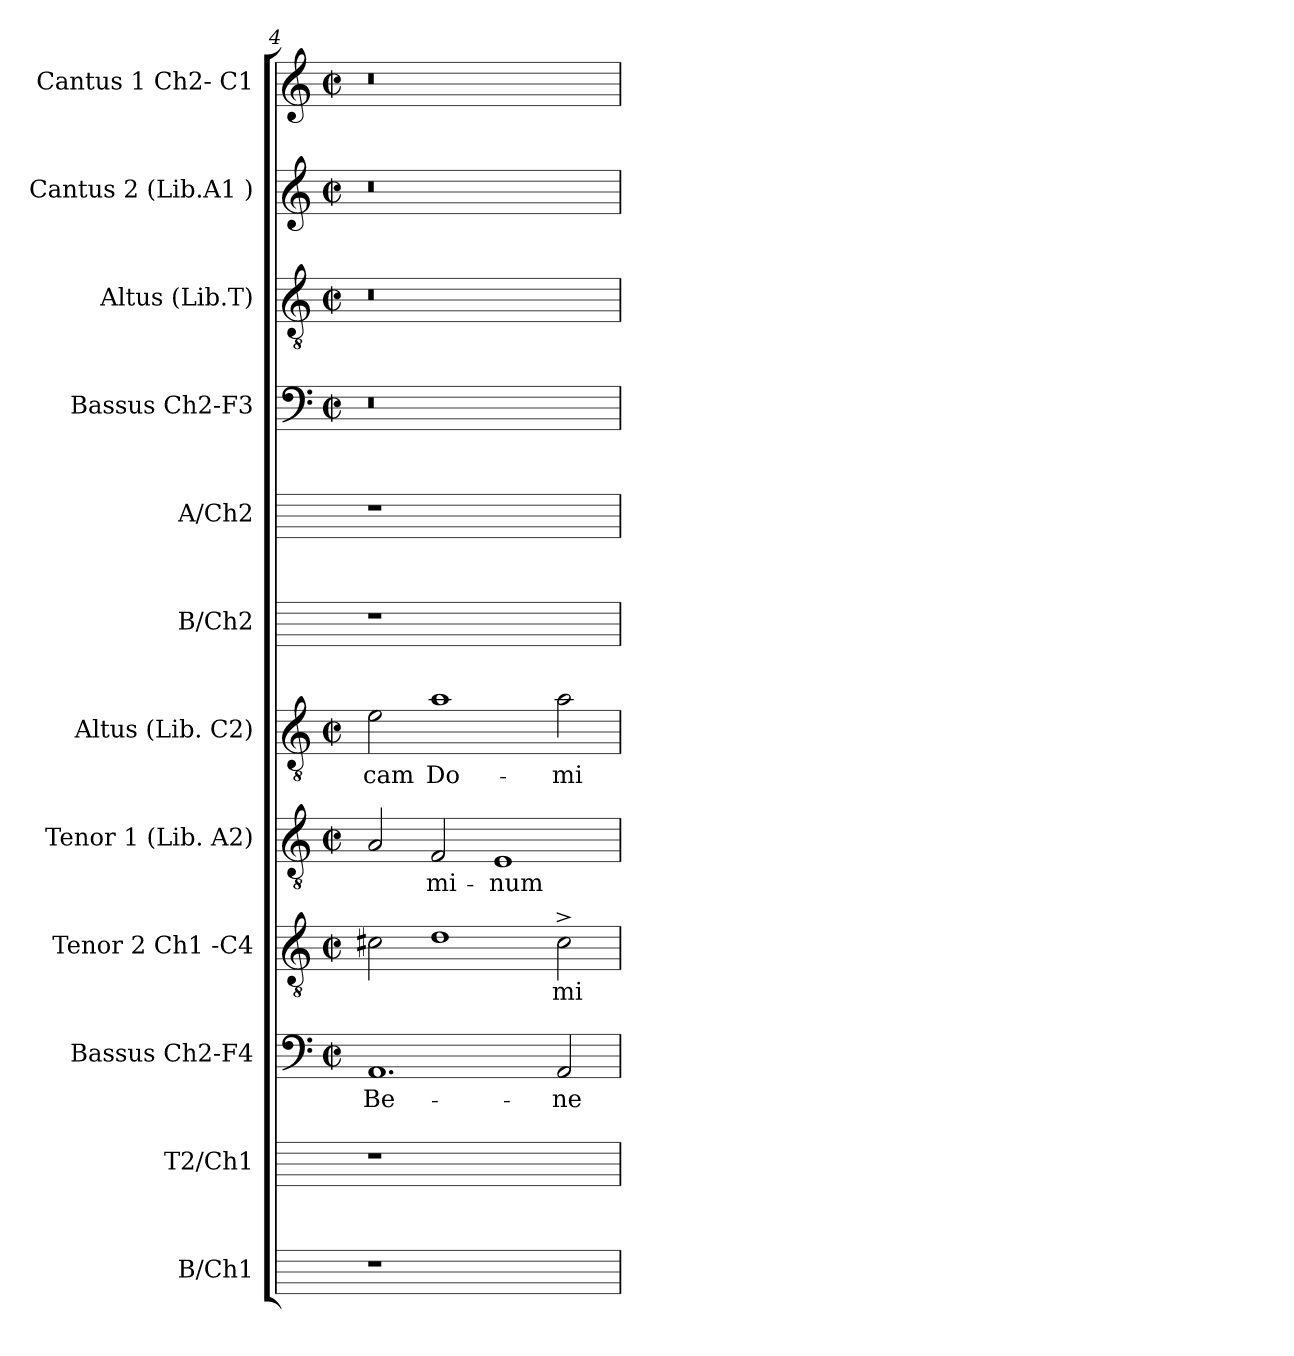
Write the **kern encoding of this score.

**kern	**kern	**kern	**text	**kern	**text	**kern	**text	**kern	**text	**kern	**kern	**kern	**kern	**kern	**kern
*part12	*part11	*part10	*part10	*part9	*part9	*part8	*part8	*part7	*part7	*part6	*part5	*part4	*part3	*part2	*part1
*staff12	*staff11	*staff10	*staff10	*staff9	*staff9	*staff8	*staff8	*staff7	*staff7	*staff6	*staff5	*staff4	*staff3	*staff2	*staff1
*I"B/Ch1	*I"T2/Ch1	*I"Bassus  Ch2-F4	*	*I"Tenor 2  Ch1 -C4	*	*I"Tenor 1  (Lib. A2)	*	*I"Altus  (Lib. C2)	*	*I"B/Ch2	*I"A/Ch2	*I"Bassus  Ch2-F3	*I"Altus  (Lib.T)	*I"Cantus 2  (Lib.A1 )	*I"Cantus 1  Ch2- C1
*I'B/Ch1	*I'T2/Ch1	*I'Ch	*	*I'T1 /Ch1	*	*	*	*I'C2	*	*I'B/Ch2	*I'A/Ch2	*	*	*	*I'C1 /Ch2
*	*	*clefF4	*	*clefGv2	*	*clefGv2	*	*clefGv2	*	*	*	*clefF4	*clefGv2	*clefG2	*clefG2
*	*	*M2/2	*	*M2/2	*	*M2/2	*	*M2/2	*	*	*	*M2/2	*M2/2	*M2/2	*M2/2
*	*	*met(c|)	*	*met(c|)	*	*met(c|)	*	*met(c|)	*	*	*	*met(c|)	*met(c|)	*met(c|)	*met(c|)
=4	=4	=4	=4	=4	=4	=4	=4	=4	=4	=4	=4	=4	=4	=4	=4
!	!	!	!LO:LY:b:cj	!	!	!	!	!	!LO:LY:b:cj	!	!	!	!	!	!
1r	1r	1.AA	Be-	2c#X\	.	2A/	.	2e\	-cam	1r	1r	0r	0r	0r	0r
!	!	!	!	!	!	!	!LO:LY:b:cj	!	!LO:LY:b:cj	!	!	!	!	!	!
.	.	.	.	1d	.	2F/	-mi-	1a	Do-	.	.	.	.	.	.
!	!	!	!	!	!	!	!LO:LY:b:cj	!	!	!	!	!	!	!	!
1ryy	1ryy	.	.	.	.	1E	-num	.	.	1ryy	1ryy	.	.	.	.
!	!	!	!LO:LY:b:cj	!	!LO:LY:b:cj	!	!	!	!LO:LY:b:cj	!	!	!	!	!	!
.	.	2AA/	-ne-	2c#^<\	-mi-	.	.	2a\	-mi-	.	.	.	.	.	.
=	=	=	=	=	=	=	=	=	=	=	=	=	=	=	=
*-	*-	*-	*-	*-	*-	*-	*-	*-	*-	*-	*-	*-	*-	*-	*-
